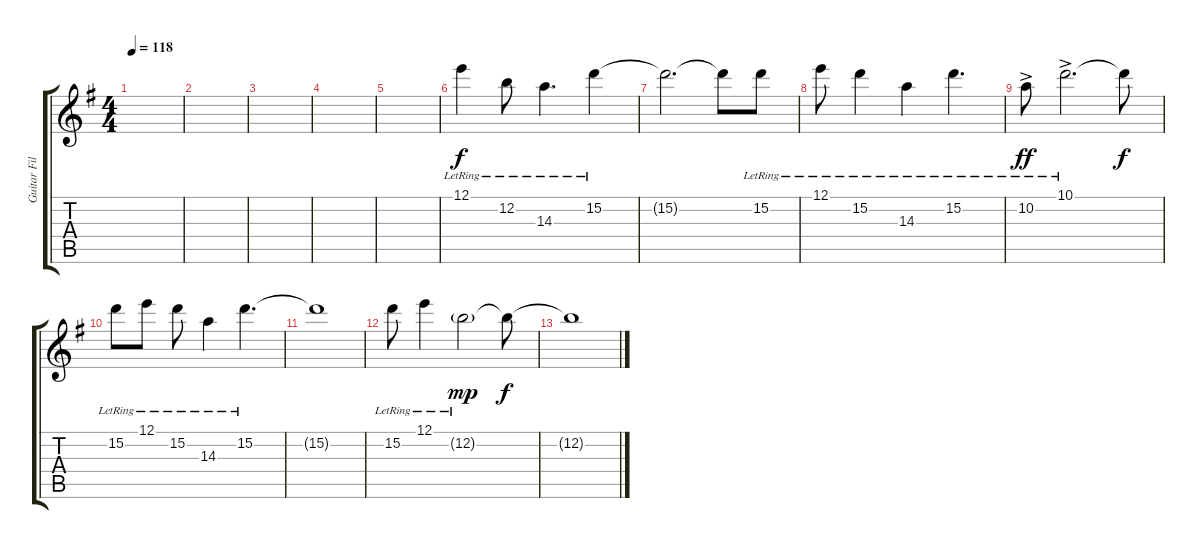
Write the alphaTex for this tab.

\track ("Guitar Fills" "Guitar Fil") {instrument electricguitarclean}
\staff {score tabs}
\tuning (E4 B3 G3 D3 A2 E2) {hide}
\ts (4 4)
\tempo 118
\clef g2
\ks eminor
|
|
|
|
|
12.1{lr}.4 12.2{lr}.8 14.3{lr}.4{d} 15.2{lr}.4 |
15.2{t}.2{d} 15.2{t}.8 15.2{lr}.8 |
12.1{lr}.8 15.2{lr}.4 14.3{lr}.4 15.2{lr}.4{d} |
10.2{ac lr}.8{dy ff} 10.1{ac lr}.2{d} 10.1{t}.8{dy f} |
15.2{lr}.8 12.1{lr}.8 15.2{lr}.8 14.3{lr}.4{txt ""} 15.2{lr}.4{d} |
15.2{t}.1 |
15.2{lr}.8 12.1{lr}.4 12.2{g lr}.2{dy mp} 12.2{t}.8{dy f} |
12.2{t}.1
